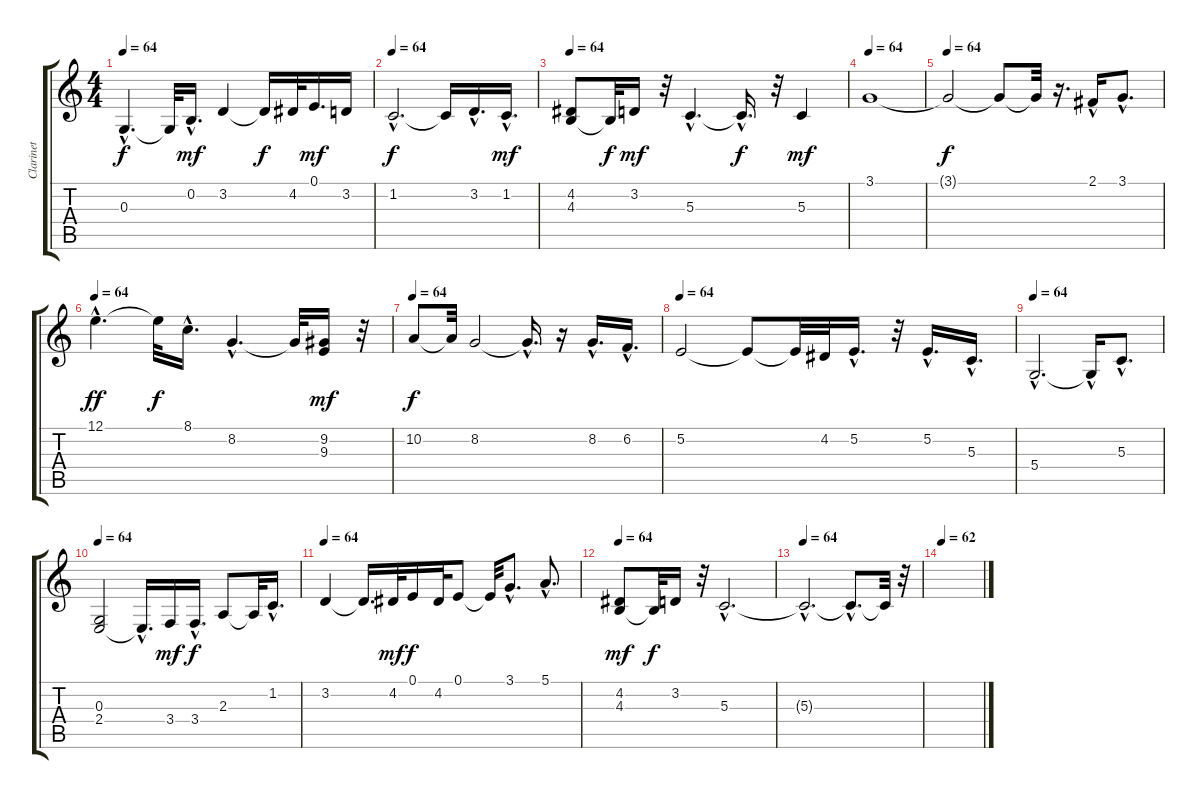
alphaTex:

\track ("Clarinet" "Clarinet") {instrument oboe}
\staff {score tabs}
\tuning (E4 B3 G3 D3 A2 E2) {hide}
\ts (4 4)
\tempo 64
\clef g2
\ks c
0.3{hac}.4{d dy f} 0.3{t}.32 0.2{hac}.16{d dy mf} 3.2.4 3.2{t}.16{dy f} 4.2.32 0.1.16{d dy mf} 3.2.16 |
\tempo 64
1.2{hac}.2{d dy f} 1.2{t}.16 3.2{hac}.16{d} 1.2{hac}.16{d dy mf} |
\tempo 64
(4.2 4.3).8 4.3{t}.32{dy f} 3.2.16{dy mf} r.32 5.3{hac}.4{d} 5.3{hac t}.16{d dy f} r.32 5.3.4{dy mf} |
\tempo 64
3.1.1 |
\tempo 64
3.1{t}.2{dy f} 3.1{t}.8 3.1{t}.32 r.16{d} 2.1{hac}.16 3.1{hac}.8{d} |
\tempo 64
12.1{hac}.4{d dy ff} 12.1{t}.32{dy f} 8.1{hac}.16{d} 8.2{hac}.4{d} 8.2{t}.32 (9.2 9.3).16{dy mf} r.32 |
\tempo 64
10.2.8{dy f} 10.2{t}.32 8.2.2 8.2{hac t}.16{d} r.16 8.2{hac}.16{d} 6.2{hac}.16{d} |
\tempo 64
5.2.2 5.2{t}.8 5.2{t}.32 4.2.32 5.2{hac}.16{d} r.32 5.2{hac}.16{d} 5.3{hac}.16{d} |
\tempo 64
5.4{hac}.2{d} 5.4{hac t}.16 5.3{hac}.8{d} |
\tempo 64
(0.3 2.4).2 2.4{hac t}.16{d} 3.4.16{dy mf} 3.4{hac}.16{d dy f} 2.3.8 2.3{t}.32 1.2{hac}.16{d} |
\tempo 64
3.2.4 3.2{t}.16{d} 4.2.32{dy mf} 0.1.16{dy f} 4.2.32 0.1.8 0.1{t}.32 3.1{hac}.8{d} 5.1{hac}.8{d} |
\tempo 64
(4.2 4.3).8{dy mf} 4.3{t}.32{dy f} 3.2.16 r.32 5.3{hac}.2{d} |
\tempo 64
5.3{hac t}.2{d} 5.3{hac t}.8{d} 5.3{t}.32 r.32 |
\tempo 62
